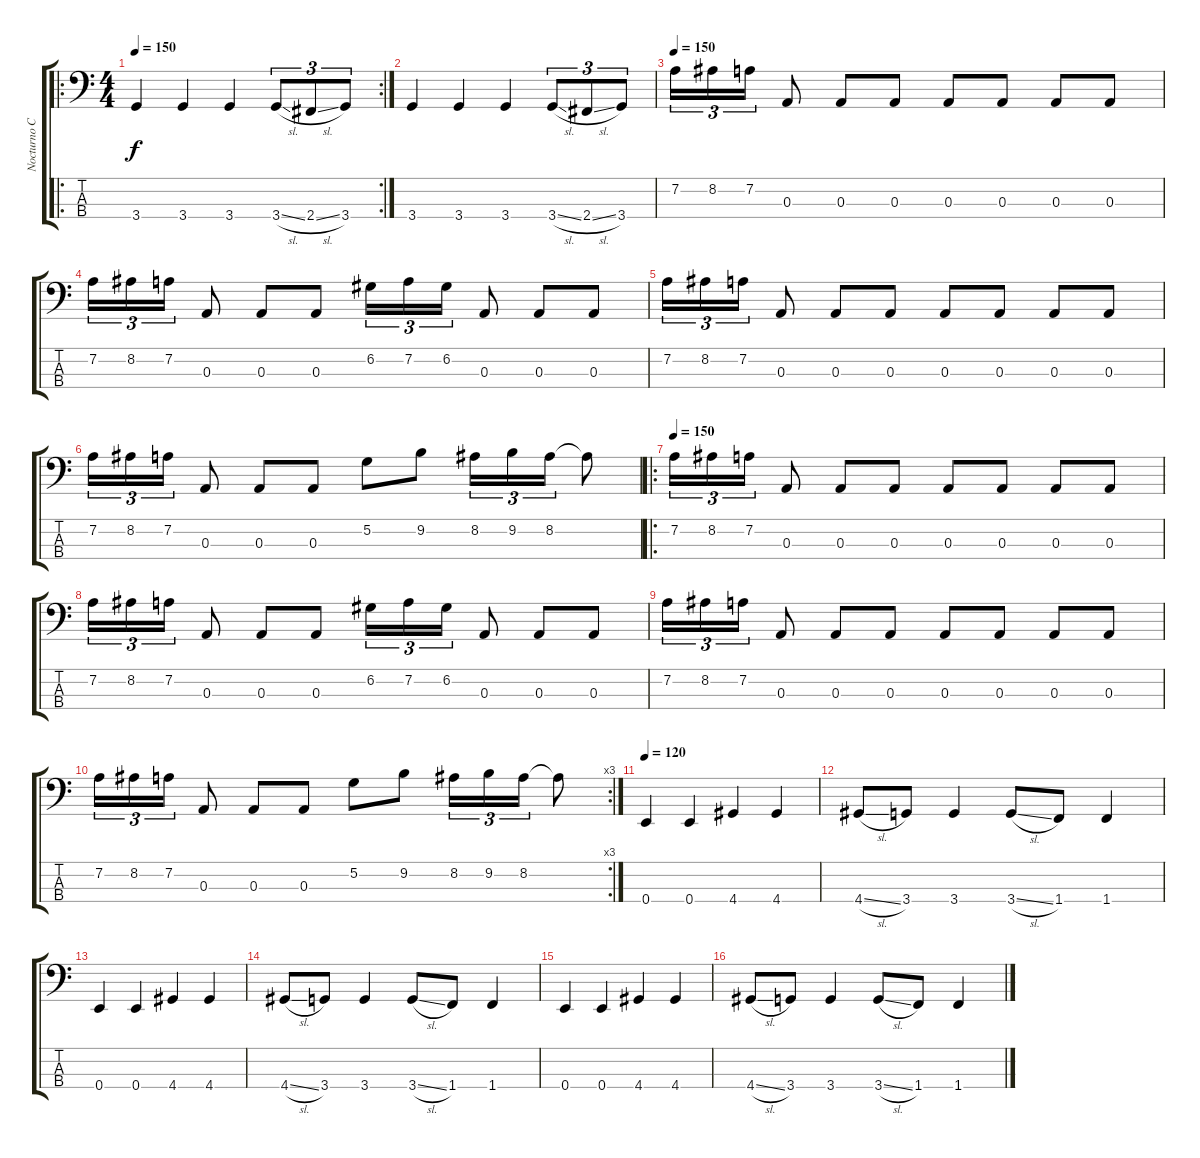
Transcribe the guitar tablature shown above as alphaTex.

\track ("Nocturno Culto" "Nocturno C") {instrument electricbassfinger}
\staff {score tabs}
\tuning (G2 D2 A1 E1) {hide}
\ro
\rc 2
\ts (4 4)
\tempo 150
\clef f4
\ks c
3.4.4{dy f} 3.4.4 3.4.4 3.4{sl}.8{tu (3 2)} 2.4{sl}.8{tu (3 2)} 3.4.8{tu (3 2)} |
3.4.4 3.4.4 3.4.4 3.4{sl}.8{tu (3 2)} 2.4{sl}.8{tu (3 2)} 3.4.8{tu (3 2)} |
\tempo 150
7.2.16{tu (3 2)} 8.2.16{tu (3 2)} 7.2.16{tu (3 2)} 0.3.8 0.3.8 0.3.8 0.3.8 0.3.8 0.3.8 0.3.8 |
7.2.16{tu (3 2)} 8.2.16{tu (3 2)} 7.2.16{tu (3 2)} 0.3.8 0.3.8 0.3.8 6.2.16{tu (3 2)} 7.2.16{tu (3 2)} 6.2.16{tu (3 2)} 0.3.8 0.3.8 0.3.8 |
7.2.16{tu (3 2)} 8.2.16{tu (3 2)} 7.2.16{tu (3 2)} 0.3.8 0.3.8 0.3.8 0.3.8 0.3.8 0.3.8 0.3.8 |
7.2.16{tu (3 2)} 8.2.16{tu (3 2)} 7.2.16{tu (3 2)} 0.3.8 0.3.8 0.3.8 5.2.8 9.2.8 8.2.16{tu (3 2)} 9.2.16{tu (3 2)} 8.2.16{tu (3 2)} 8.2{t}.8 |
\ro
\tempo 150
7.2.16{tu (3 2)} 8.2.16{tu (3 2)} 7.2.16{tu (3 2)} 0.3.8 0.3.8 0.3.8 0.3.8 0.3.8 0.3.8 0.3.8 |
7.2.16{tu (3 2)} 8.2.16{tu (3 2)} 7.2.16{tu (3 2)} 0.3.8 0.3.8 0.3.8 6.2.16{tu (3 2)} 7.2.16{tu (3 2)} 6.2.16{tu (3 2)} 0.3.8 0.3.8 0.3.8 |
7.2.16{tu (3 2)} 8.2.16{tu (3 2)} 7.2.16{tu (3 2)} 0.3.8 0.3.8 0.3.8 0.3.8 0.3.8 0.3.8 0.3.8 |
\rc 3
7.2.16{tu (3 2)} 8.2.16{tu (3 2)} 7.2.16{tu (3 2)} 0.3.8 0.3.8 0.3.8 5.2.8 9.2.8 8.2.16{tu (3 2)} 9.2.16{tu (3 2)} 8.2.16{tu (3 2)} 8.2{t}.8 |
\tempo 120
0.4.4 0.4.4 4.4.4 4.4.4 |
4.4{sl}.8 3.4.8 3.4.4 3.4{sl}.8 1.4.8 1.4.4 |
0.4.4 0.4.4 4.4.4 4.4.4 |
4.4{sl}.8 3.4.8 3.4.4 3.4{sl}.8 1.4.8 1.4.4 |
0.4.4 0.4.4 4.4.4 4.4.4 |
4.4{sl}.8 3.4.8 3.4.4 3.4{sl}.8 1.4.8 1.4.4
